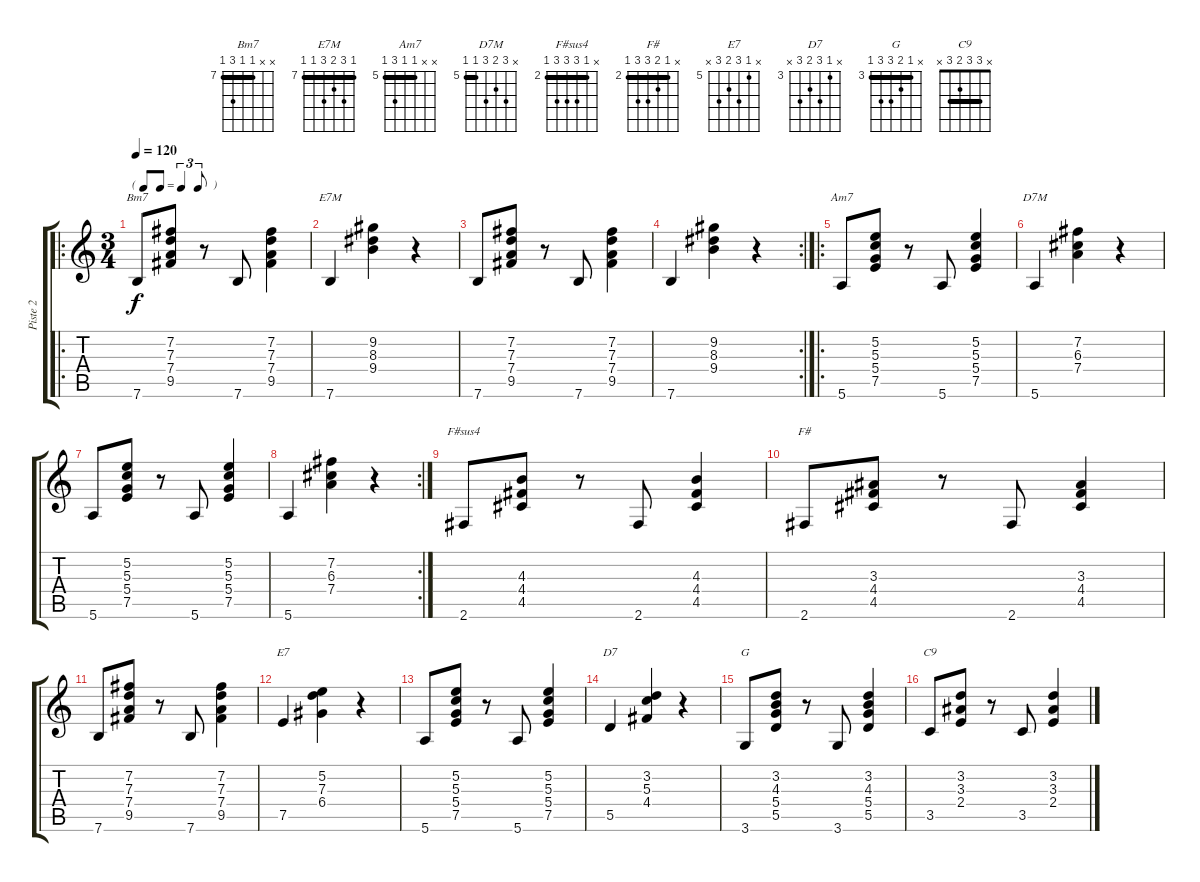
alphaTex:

\track ("Piste 2" "Piste 2") {instrument electricguitarjazz}
\staff {score tabs}
\tuning (E4 B3 G3 D3 A2 E2) {hide}
\chord ("Bm7" x x 7 7 9 7) {firstfret 7 barre 7}
\chord ("E7M" 7 9 8 9 7 7) {firstfret 7 barre 7}
\chord ("Am7" x x 5 5 7 5) {firstfret 5 barre 5}
\chord ("D7M" x 7 6 7 5 5) {firstfret 5 barre 5}
\chord ("F#sus4" x 2 4 4 4 2) {firstfret 2 barre 2}
\chord ("F#" x 2 3 4 4 2) {firstfret 2 barre 2}
\chord ("E7" x 5 7 6 7 x) {firstfret 5}
\chord ("D7" x 3 5 4 5 x) {firstfret 3}
\chord ("G" x 3 4 5 5 3) {firstfret 3 barre 3}
\chord ("C9" x 3 3 2 3 x) {barre 3}
\ro
\ts (3 4)
\tf triplet8th
\tempo 120
\clef g2
\ks c
7.6.8{ch "Bm7" dy f instrument electricguitarjazz} (7.2 7.3 7.4 9.5).8 r.8 7.6.8 (7.2 7.3 7.4 9.5).4 |
7.6.4{ch "E7M"} (9.2 8.3 9.4).4 r.4 |
7.6.8 (7.2 7.3 7.4 9.5).8 r.8 7.6.8 (7.2 7.3 7.4 9.5).4 |
\rc 2
7.6.4 (9.2 8.3 9.4).4 r.4 |
\ro
5.6.8{ch "Am7"} (5.2 5.3 5.4 7.5).8 r.8 5.6.8 (5.2 5.3 5.4 7.5).4 |
5.6.4{ch "D7M"} (7.2 6.3 7.4).4 r.4 |
5.6.8 (5.2 5.3 5.4 7.5).8 r.8 5.6.8 (5.2 5.3 5.4 7.5).4 |
\rc 2
5.6.4 (7.2 6.3 7.4).4 r.4 |
2.6.8{ch "F#sus4"} (4.3 4.4 4.5).8 r.8 2.6.8 (4.3 4.4 4.5).4 |
2.6.8{ch "F#"} (3.3 4.4 4.5).8 r.8 2.6.8 (3.3 4.4 4.5).4 |
7.6.8 (7.2 7.3 7.4 9.5).8 r.8 7.6.8 (7.2 7.3 7.4 9.5).4 |
7.5.4{ch "E7"} (5.2 7.3 6.4).4 r.4 |
5.6.8 (5.2 5.3 5.4 7.5).8 r.8 5.6.8 (5.2 5.3 5.4 7.5).4 |
5.5.4{ch "D7"} (3.2 5.3 4.4).4 r.4 |
3.6.8{ch "G"} (3.2 4.3 5.4 5.5).8 r.8 3.6.8 (3.2 4.3 5.4 5.5).4 |
3.5.8{ch "C9"} (3.2 3.3 2.4).8 r.8 3.5.8 (3.2 3.3 2.4).4
